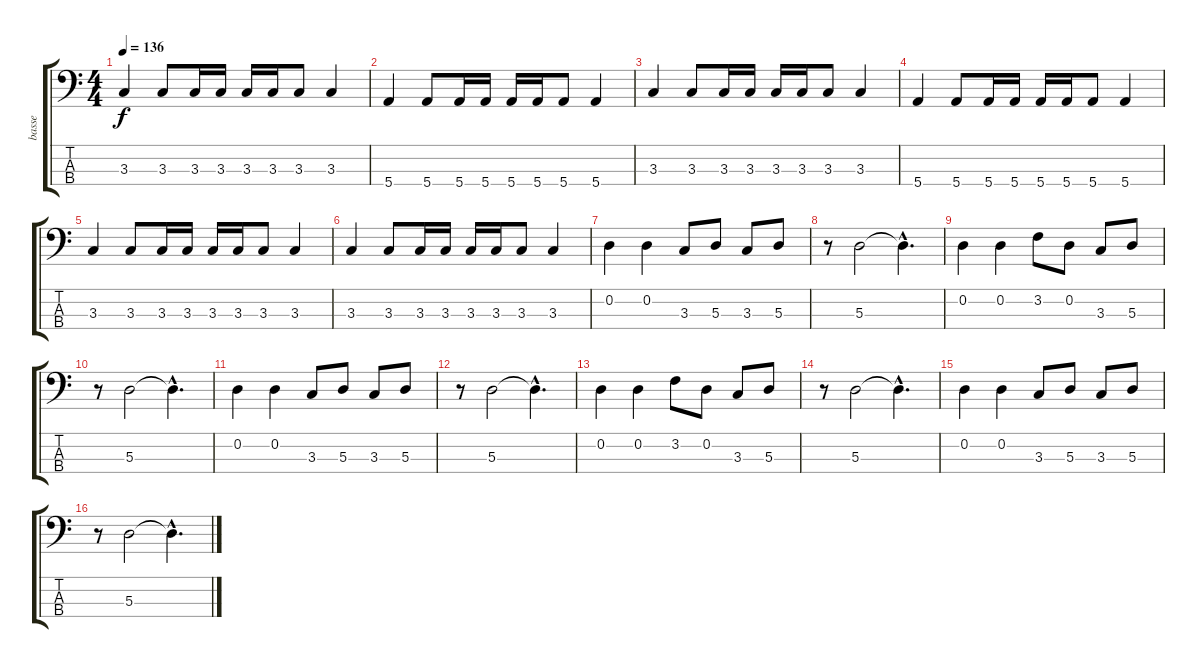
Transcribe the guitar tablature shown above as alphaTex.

\track ("basse" "basse") {instrument electricbassfinger}
\staff {score tabs}
\tuning (G2 D2 A1 E1) {hide}
\ts (4 4)
\tempo 136
\clef f4
\ks c
3.3.4{dy f} 3.3.8 3.3.16 3.3.16 3.3.16 3.3.16 3.3.8 3.3.4 |
5.4.4 5.4.8 5.4.16 5.4.16 5.4.16 5.4.16 5.4.8 5.4.4 |
3.3.4 3.3.8 3.3.16 3.3.16 3.3.16 3.3.16 3.3.8 3.3.4 |
5.4.4 5.4.8 5.4.16 5.4.16 5.4.16 5.4.16 5.4.8 5.4.4 |
3.3.4 3.3.8 3.3.16 3.3.16 3.3.16 3.3.16 3.3.8 3.3.4 |
3.3.4 3.3.8 3.3.16 3.3.16 3.3.16 3.3.16 3.3.8 3.3.4 |
0.2.4 0.2.4 3.3.8 5.3.8 3.3.8 5.3.8 |
r.8 5.3.2 5.3{hac t}.4{d} |
0.2.4 0.2.4 3.2.8 0.2.8 3.3.8 5.3.8 |
r.8 5.3.2 5.3{hac t}.4{d} |
0.2.4 0.2.4 3.3.8 5.3.8 3.3.8 5.3.8 |
r.8 5.3.2 5.3{hac t}.4{d} |
0.2.4 0.2.4 3.2.8 0.2.8 3.3.8 5.3.8 |
r.8 5.3.2 5.3{hac t}.4{d} |
0.2.4 0.2.4 3.3.8 5.3.8 3.3.8 5.3.8 |
r.8 5.3.2 5.3{hac t}.4{d}
